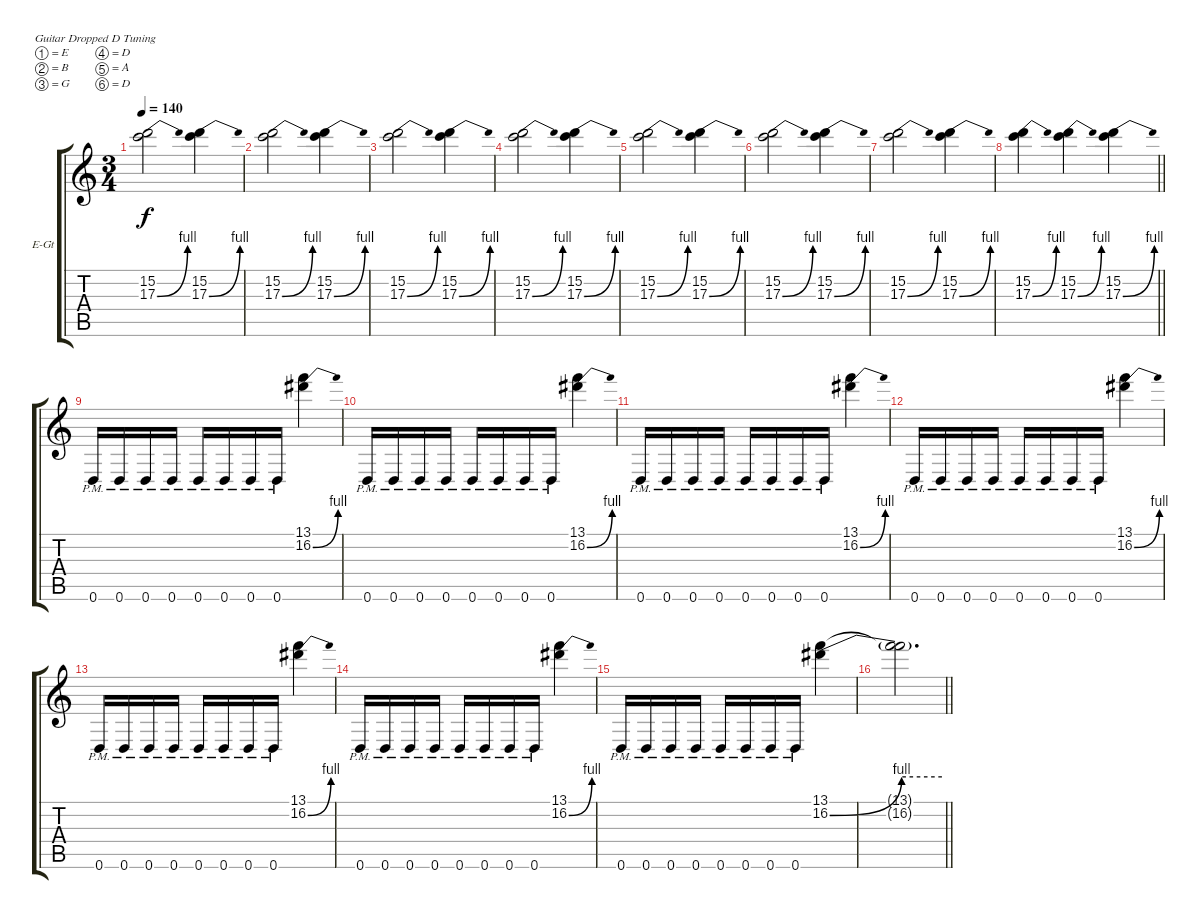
\bracketExtendMode groupsimilarinstruments
\firstSystemTrackNameOrientation horizontal
\otherSystemsTrackNameOrientation horizontal
\track ("Lead Guitar 2" "E-Gt") {mute instrument distortionguitar}
\staff {score tabs}
\tuning (E4 B3 G3 D3 A2 D2)
\ts (3 4)
\beaming (8 2 2 2 2)
\tempo 140
\clef g2
\ks c
(15.2 17.3{be (bend 0 0 60 4)}).2{dy f} (15.2 17.3{be (bend 0 0 60 4)}).4 |
(15.2 17.3{be (bend 0 0 60 4)}).2 (15.2 17.3{be (bend 0 0 60 4)}).4 |
(15.2 17.3{be (bend 0 0 60 4)}).2 (15.2 17.3{be (bend 0 0 60 4)}).4 |
(15.2 17.3{be (bend 0 0 60 4)}).2 (15.2 17.3{be (bend 0 0 60 4)}).4 |
(15.2 17.3{be (bend 0 0 60 4)}).2 (15.2 17.3{be (bend 0 0 60 4)}).4 |
(15.2 17.3{be (bend 0 0 60 4)}).2 (15.2 17.3{be (bend 0 0 60 4)}).4 |
(15.2 17.3{be (bend 0 0 60 4)}).2 (15.2 17.3{be (bend 0 0 60 4)}).4 |
\barLineRight lightlight
(15.2 17.3{be (bend 0 0 60 4)}).4 (15.2 17.3{be (bend 0 0 60 4)}).4 (15.2 17.3{be (bend 0 0 60 4)}).4 |
0.6{pm}.16 0.6{pm}.16 0.6{pm}.16 0.6{pm}.16 0.6{pm}.16 0.6{pm}.16 0.6{pm}.16 0.6{pm}.16 (13.1 16.2{be (bend 0 0 60 4)}).4 |
0.6{pm}.16 0.6{pm}.16 0.6{pm}.16 0.6{pm}.16 0.6{pm}.16 0.6{pm}.16 0.6{pm}.16 0.6{pm}.16 (13.1 16.2{be (bend 0 0 60 4)}).4 |
0.6{pm}.16 0.6{pm}.16 0.6{pm}.16 0.6{pm}.16 0.6{pm}.16 0.6{pm}.16 0.6{pm}.16 0.6{pm}.16 (13.1 16.2{be (bend 0 0 60 4)}).4 |
0.6{pm}.16 0.6{pm}.16 0.6{pm}.16 0.6{pm}.16 0.6{pm}.16 0.6{pm}.16 0.6{pm}.16 0.6{pm}.16 (13.1 16.2{be (bend 0 0 60 4)}).4 |
0.6{pm}.16 0.6{pm}.16 0.6{pm}.16 0.6{pm}.16 0.6{pm}.16 0.6{pm}.16 0.6{pm}.16 0.6{pm}.16 (13.1 16.2{be (bend 0 0 60 4)}).4 |
0.6{pm}.16 0.6{pm}.16 0.6{pm}.16 0.6{pm}.16 0.6{pm}.16 0.6{pm}.16 0.6{pm}.16 0.6{pm}.16 (13.1 16.2{be (bend 0 0 60 4)}).4 |
0.6{pm}.16 0.6{pm}.16 0.6{pm}.16 0.6{pm}.16 0.6{pm}.16 0.6{pm}.16 0.6{pm}.16 0.6{pm}.16 (13.1 16.2{be (bend 0 0 60 4)}).4 |
\barLineRight lightlight
(13.1{t} 16.2{be (hold 0 4 60 4) t}).2{d}
